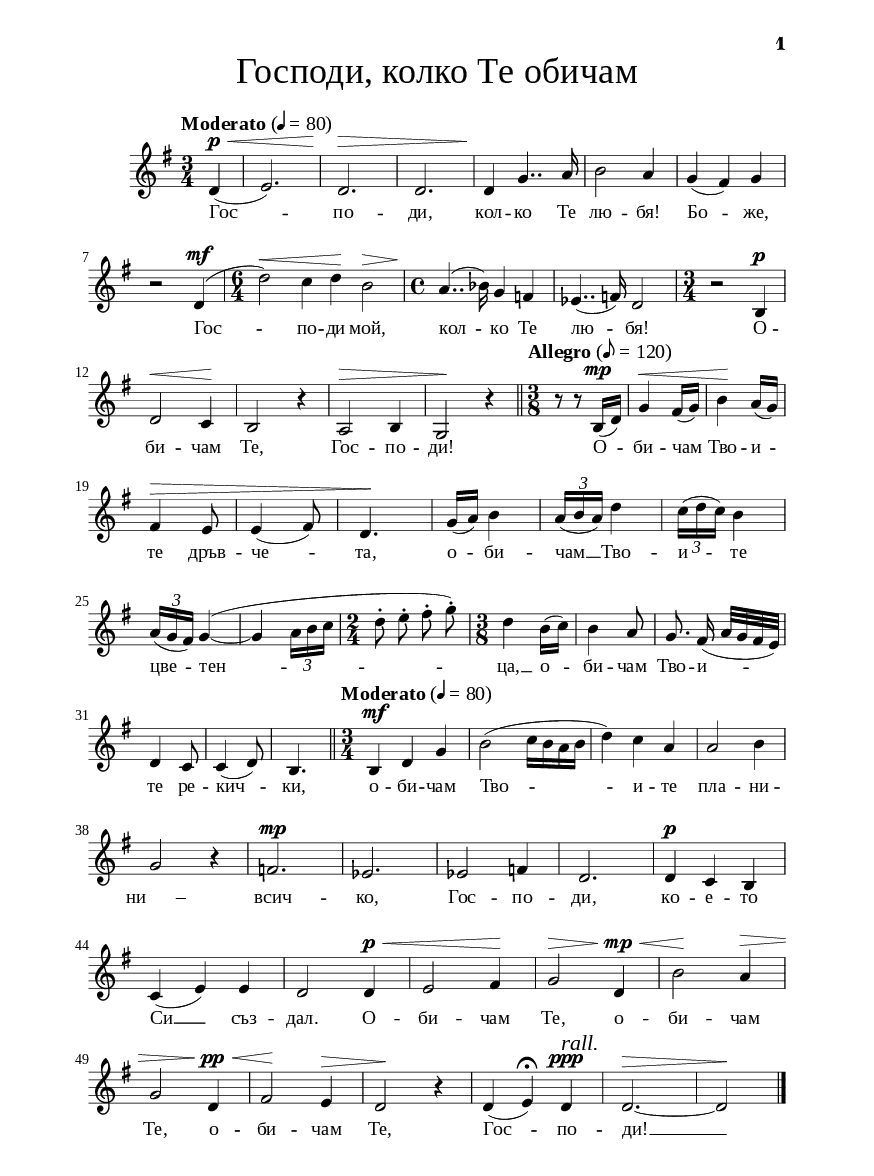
\version "2.24.4"

% include paper part and global functions
\include "include/globals.ily"

\bookpart {
  \label #'ref210
  \tocItem \markup "Господи, колко Те обичам"
  \include "include/bookpart-paper.ily"
  \score {
    \include "include/score-layout.ily"

    \new Voice \absolute {
      \clef treble
      \key g \major
      \time 3/4
      \tempoFunc "Moderato" 4 "80"
      \autoBeamOff
      \partial 4
      d'4^\p^\< ( | % 2
      e'2. ) | % 3
      d'2. ^\! ^\> | % 4
      d'2. | % 5
      d'4 ^\! g'4.. a'16 | % 6
      b'2 a'4 | % 7
      g'4 ( fis'4 ) g'4 | \break  % 8
      r2 d'4 ( ^\mf | % 9
      \time 6/4  | % 9
      d''2 ) ^\<  c''4  d''4 ^\!  b'2
      ^\> |
      \time 4/4  |
      a'4.. ( ^\!  bes'16 ) g'4 f'4 | % 11
      es'4.. ( f'16 ) d'2 | % 12
      \time 3/4  | % 12
      r2 b4 ^\p | \break % 13
      d'2 ^\< c'4 ^\!  | % 14
      b2 r4 | % 15
      \once \override Hairpin.to-barline = ##f
      a2 ^\> b4 | % 16
      g2 ^\! r4 \bar "||"
      \time 3/8 \tempoFunc "Allegro" 8 "120" | % 17
      r8 r8 b16 ( [ ^\mp d'16 ) ] | % 18
      \once \override Hairpin.to-barline = ##f
      g'4 ^\< fis'16 ( [ g'16 ) ] | % 19
      b'4 ^\! a'16 ( [ g'16 ) ] | \break
      \once \override Hairpin.to-barline = ##f
      fis'4 ^\> e'8  | % 21
      e'4 ( fis'8 ) | % 22
      d'4. ^\! | % 23
      g'16 ( [ a'16 ) ]
      b'4 | % 24
      \once \omit TupletBracket
      \times 2/3  {
        a'16 ( [ b'16 a'16 ) ]
      }
      d''4 | \once \omit TupletBracket
      \times 2/3  {
        c''16 ( [  d''16  c''16 ) ]
      }
      b'4  |\break \once \omit TupletBracket
      \times 2/3  {
        a'16 ( [ g'16 fis'16 ) ]
      } g'4 ( ~
      |
      g'4 \times 2/3  { a'16 [b'16 c''16] }| % 28
      \time 2/4 d''8 -.   e''8 -.  fis''8 -.
      g''8 -.) | \time 3/8 d''4
      b'16 ( [  c''16 ) ] |
      b'4  a'8 | % 31
      g'8.  fis'16 ( a'32 [ g'32
      fis'32 e'32 ) ] | \break % 32
      d'4 c'8  | % 33
      c'4 ( d'8 ) | % 34
      b4. \bar "||"
      \time 3/4  | % 35
      \tempoFunc "Moderato" 4 "80"
      b4 ^\mf
      d'4 g'4 | % 36
      b'2 (  c''16 [  b'16  a'16
      b'16 ] | % 37
      d''4 )  c''4 a'4 | % 38
      a'2  b'4 \break | % 39

      g'2 r4 |
      f'2. ^\mp | % 41
      es'2. | % 42
      es'2 f'4 | % 43
      d'2. | % 44
      d'4 ^\p c'4 b4 \break | % 45
      c'4 ( e'4 ) e'4 | % 46
      d'2 d'4 ^\p ^\< | % 47
      e'2 fis'4 ^\! | % 48
      \override Hairpin.to-barline = ##f
      g'2 ^\> d'4 ^\mp ^\!

      ^\<  | % 49
      b'2 ^\! a'4 ^\> \break |
      g'2 d'4 ^\! ^\pp  ^\< | % 51
      fis'2  ^\! e'4 ^\> | % 52
      d'2 ^\! r4 | % 53
      d'4 ( e'4 ) ^\fermata d'4
      ^\markup{
        \huge \italic
        {rall.}
      }
      ^\ppp | % 54
      d'2. ~ ^\> | % 55
      d'2 ^\! \bar "|."
    }

    \addlyrics {
      Гос -- по --
      ди, кол -- ко Те лю -- бя! Бо -- же, Гос -- по
      -- ди мой, кол -- ко Те лю -- бя! О -- би -- чам
      Те, Гос -- по -- ди! О -- би -- чам Тво -- и --
      те дръв -- че -- та, о -- би -- чам __ Тво -- и --
      те цве -- тен -- ца, __ о -- би
      -- чам Тво -- и -- те ре -- кич -- ки, о -- би --
      чам Тво -- и -- те  пла -- ни -- "ни      –" всич -- ко,
      Гос -- по -- ди, ко -- е -- то Си __ съз -- дал. О
      -- би -- чам Те, о -- би -- чам Те, о -- би --
      чам Те, Гос -- по -- ди! __}

      \header {
        title = \titleFunc #'ref_desc_7 "Господи, колко Те обичам" "Gospodi, kolko Te običam"
      }

      \midi{}

    } % score

  } % bookpart

  % Più mosso
  %
